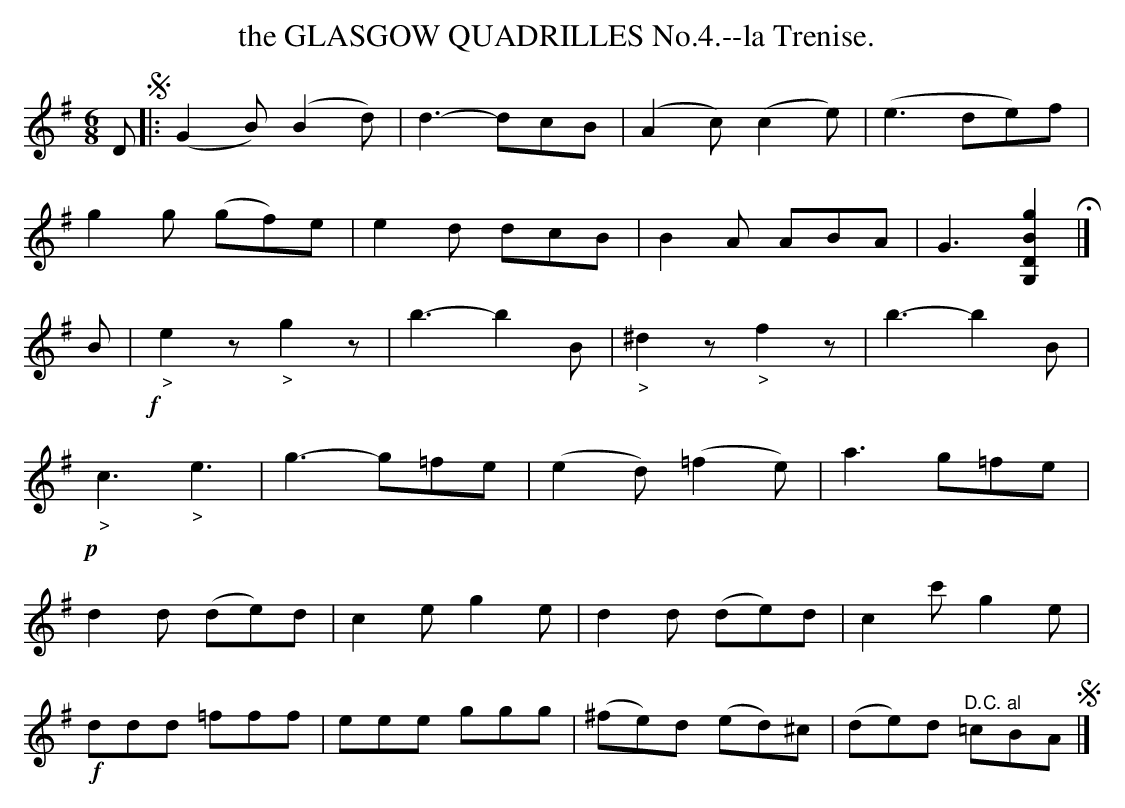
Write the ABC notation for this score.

X:1
T: the GLASGOW QUADRILLES No.4.--la Trenise.
M: 6/8
L: 1/8
K: G
D !segno!|:(G2B) (B2d) | d3- dcB | (A2c) (c2e) | (e3 de)f |
g2g (gf)e | e2d dcB | B2A ABA | G3 [g2B2D2G,2] H|]
B |!f!y"_>"e2z "_>"g2z | b3- b2B | "_>"^d2z "_>"f2z | b3- b2B |
!p!y"_>"c3 "_>"e3 | g3- g=fe | (e2d) (=f2e) | a3 g=fe |
d2d (de)d | c2e g2e | d2d (de)d | c2c' g2e |!f!
ddd =fff | eee ggg | (^fe)d (ed)^c | (de)d "^D.C. al"=cBA !segno! |]
